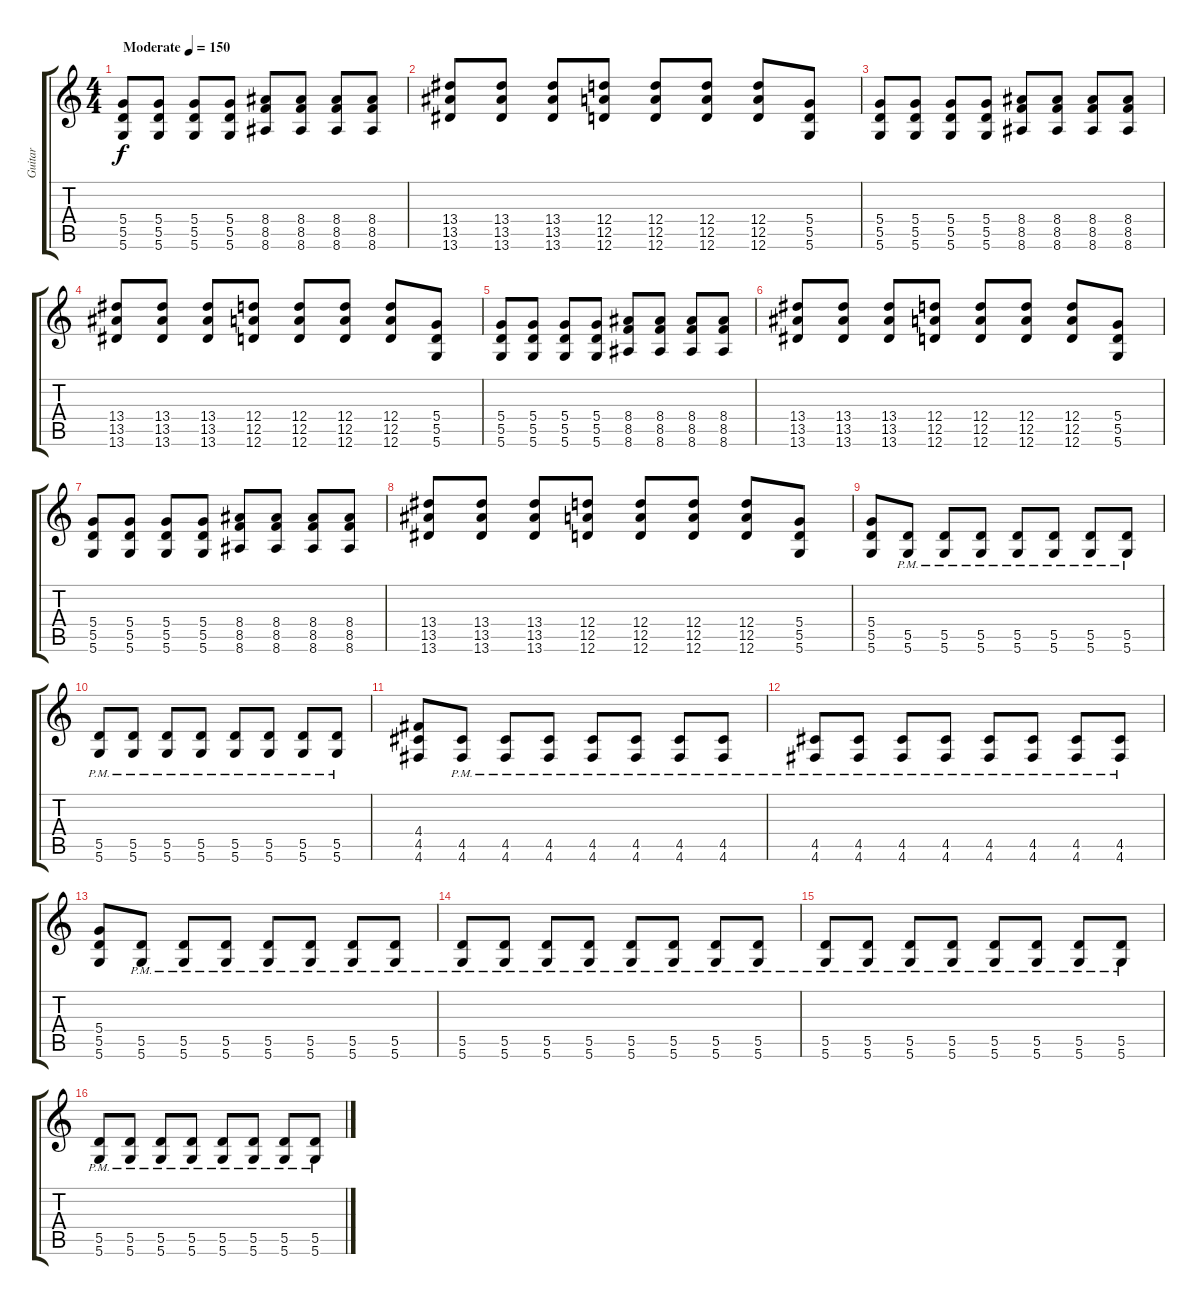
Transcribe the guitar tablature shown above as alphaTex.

\track ("Guitar" "Guitar") {instrument overdrivenguitar}
\staff {score tabs}
\tuning (E4 B3 G3 D3 A2 D2) {hide}
\ts (4 4)
\tempo (150 "Moderate")
\clef g2
\ks c
(5.4 5.5 5.6).8{dy f instrument overdrivenguitar} (5.4 5.5 5.6).8 (5.4 5.5 5.6).8 (5.4 5.5 5.6).8 (8.4 8.5 8.6).8 (8.4 8.5 8.6).8 (8.4 8.5 8.6).8 (8.4 8.5 8.6).8 |
(13.4 13.5 13.6).8 (13.4 13.5 13.6).8 (13.4 13.5 13.6).8 (12.4 12.5 12.6).8 (12.4 12.5 12.6).8 (12.4 12.5 12.6).8 (12.4 12.5 12.6).8 (5.4 5.5 5.6).8 |
(5.4 5.5 5.6).8 (5.4 5.5 5.6).8 (5.4 5.5 5.6).8 (5.4 5.5 5.6).8 (8.4 8.5 8.6).8 (8.4 8.5 8.6).8 (8.4 8.5 8.6).8 (8.4 8.5 8.6).8 |
(13.4 13.5 13.6).8 (13.4 13.5 13.6).8 (13.4 13.5 13.6).8 (12.4 12.5 12.6).8 (12.4 12.5 12.6).8 (12.4 12.5 12.6).8 (12.4 12.5 12.6).8 (5.4 5.5 5.6).8 |
(5.4 5.5 5.6).8 (5.4 5.5 5.6).8 (5.4 5.5 5.6).8 (5.4 5.5 5.6).8 (8.4 8.5 8.6).8 (8.4 8.5 8.6).8 (8.4 8.5 8.6).8 (8.4 8.5 8.6).8 |
(13.4 13.5 13.6).8 (13.4 13.5 13.6).8 (13.4 13.5 13.6).8 (12.4 12.5 12.6).8 (12.4 12.5 12.6).8 (12.4 12.5 12.6).8 (12.4 12.5 12.6).8 (5.4 5.5 5.6).8 |
(5.4 5.5 5.6).8 (5.4 5.5 5.6).8 (5.4 5.5 5.6).8 (5.4 5.5 5.6).8 (8.4 8.5 8.6).8 (8.4 8.5 8.6).8 (8.4 8.5 8.6).8 (8.4 8.5 8.6).8 |
(13.4 13.5 13.6).8 (13.4 13.5 13.6).8 (13.4 13.5 13.6).8 (12.4 12.5 12.6).8 (12.4 12.5 12.6).8 (12.4 12.5 12.6).8 (12.4 12.5 12.6).8 (5.4 5.5 5.6).8 |
(5.4 5.5 5.6).8 (5.5{pm} 5.6{pm}).8 (5.5{pm} 5.6{pm}).8 (5.5{pm} 5.6{pm}).8 (5.5{pm} 5.6{pm}).8 (5.5{pm} 5.6{pm}).8 (5.5{pm} 5.6{pm}).8 (5.5{pm} 5.6{pm}).8 |
(5.5{pm} 5.6{pm}).8 (5.5{pm} 5.6{pm}).8 (5.5{pm} 5.6{pm}).8 (5.5{pm} 5.6{pm}).8 (5.5{pm} 5.6{pm}).8 (5.5{pm} 5.6{pm}).8 (5.5{pm} 5.6{pm}).8 (5.5{pm} 5.6{pm}).8 |
(4.4 4.5 4.6).8 (4.5{pm} 4.6{pm}).8 (4.5{pm} 4.6{pm}).8 (4.5{pm} 4.6{pm}).8 (4.5{pm} 4.6{pm}).8 (4.5{pm} 4.6{pm}).8 (4.5{pm} 4.6{pm}).8 (4.5{pm} 4.6{pm}).8 |
(4.5{pm} 4.6{pm}).8 (4.5{pm} 4.6{pm}).8 (4.5{pm} 4.6{pm}).8 (4.5{pm} 4.6{pm}).8 (4.5{pm} 4.6{pm}).8 (4.5{pm} 4.6{pm}).8 (4.5{pm} 4.6{pm}).8 (4.5{pm} 4.6{pm}).8 |
(5.4 5.5 5.6).8 (5.5{pm} 5.6{pm}).8 (5.5{pm} 5.6{pm}).8 (5.5{pm} 5.6{pm}).8 (5.5{pm} 5.6{pm}).8 (5.5{pm} 5.6{pm}).8 (5.5{pm} 5.6{pm}).8 (5.5{pm} 5.6{pm}).8 |
(5.5{pm} 5.6{pm}).8 (5.5{pm} 5.6{pm}).8 (5.5{pm} 5.6{pm}).8 (5.5{pm} 5.6{pm}).8 (5.5{pm} 5.6{pm}).8 (5.5{pm} 5.6{pm}).8 (5.5{pm} 5.6{pm}).8 (5.5{pm} 5.6{pm}).8 |
(5.5{pm} 5.6{pm}).8 (5.5{pm} 5.6{pm}).8 (5.5{pm} 5.6{pm}).8 (5.5{pm} 5.6{pm}).8 (5.5{pm} 5.6{pm}).8 (5.5{pm} 5.6{pm}).8 (5.5{pm} 5.6{pm}).8 (5.5{pm} 5.6{pm}).8 |
(5.5{pm} 5.6{pm}).8 (5.5{pm} 5.6{pm}).8 (5.5{pm} 5.6{pm}).8 (5.5{pm} 5.6{pm}).8 (5.5{pm} 5.6{pm}).8 (5.5{pm} 5.6{pm}).8 (5.5{pm} 5.6{pm}).8 (5.5{pm} 5.6{pm}).8
